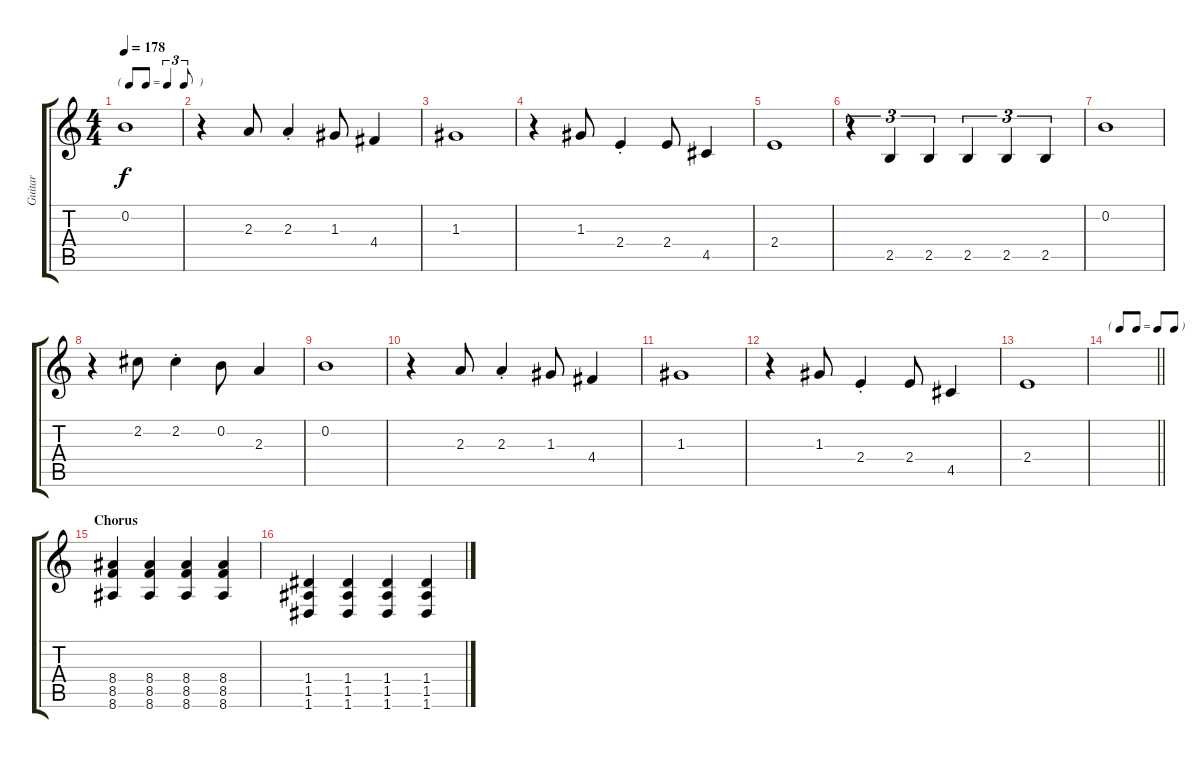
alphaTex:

\track ("Guitar" "Guitar") {instrument distortionguitar}
\staff {score tabs}
\tuning (E4 B3 G3 D3 A2 D2) {hide}
\ts (4 4)
\tf triplet8th
\tempo 178
\clef g2
\ks c
0.2.1{dy f} |
r.4 2.3.8 2.3{st}.4 1.3.8 4.4.4 |
1.3.1 |
r.4 1.3.8 2.4{st}.4 2.4.8 4.5.4 |
2.4.1 |
r.4{tu (3 2)} 2.5.4{tu (3 2)} 2.5.4{tu (3 2)} 2.5.4{tu (3 2)} 2.5.4{tu (3 2)} 2.5.4{tu (3 2)} |
0.2.1 |
r.4 2.2.8 2.2{st}.4 0.2.8 2.3.4 |
0.2.1 |
r.4 2.3.8 2.3{st}.4 1.3.8 4.4.4 |
1.3.1 |
r.4 1.3.8 2.4{st}.4 2.4.8 4.5.4 |
2.4.1 |
\tf none
\barLineRight lightlight
|
\section ("" "Chorus")
(8.4 8.5 8.6).4{volume 10} (8.4 8.5 8.6).4 (8.4 8.5 8.6).4 (8.4 8.5 8.6).4 |
(1.4 1.5 1.6).4 (1.4 1.5 1.6).4 (1.4 1.5 1.6).4 (1.4 1.5 1.6).4
